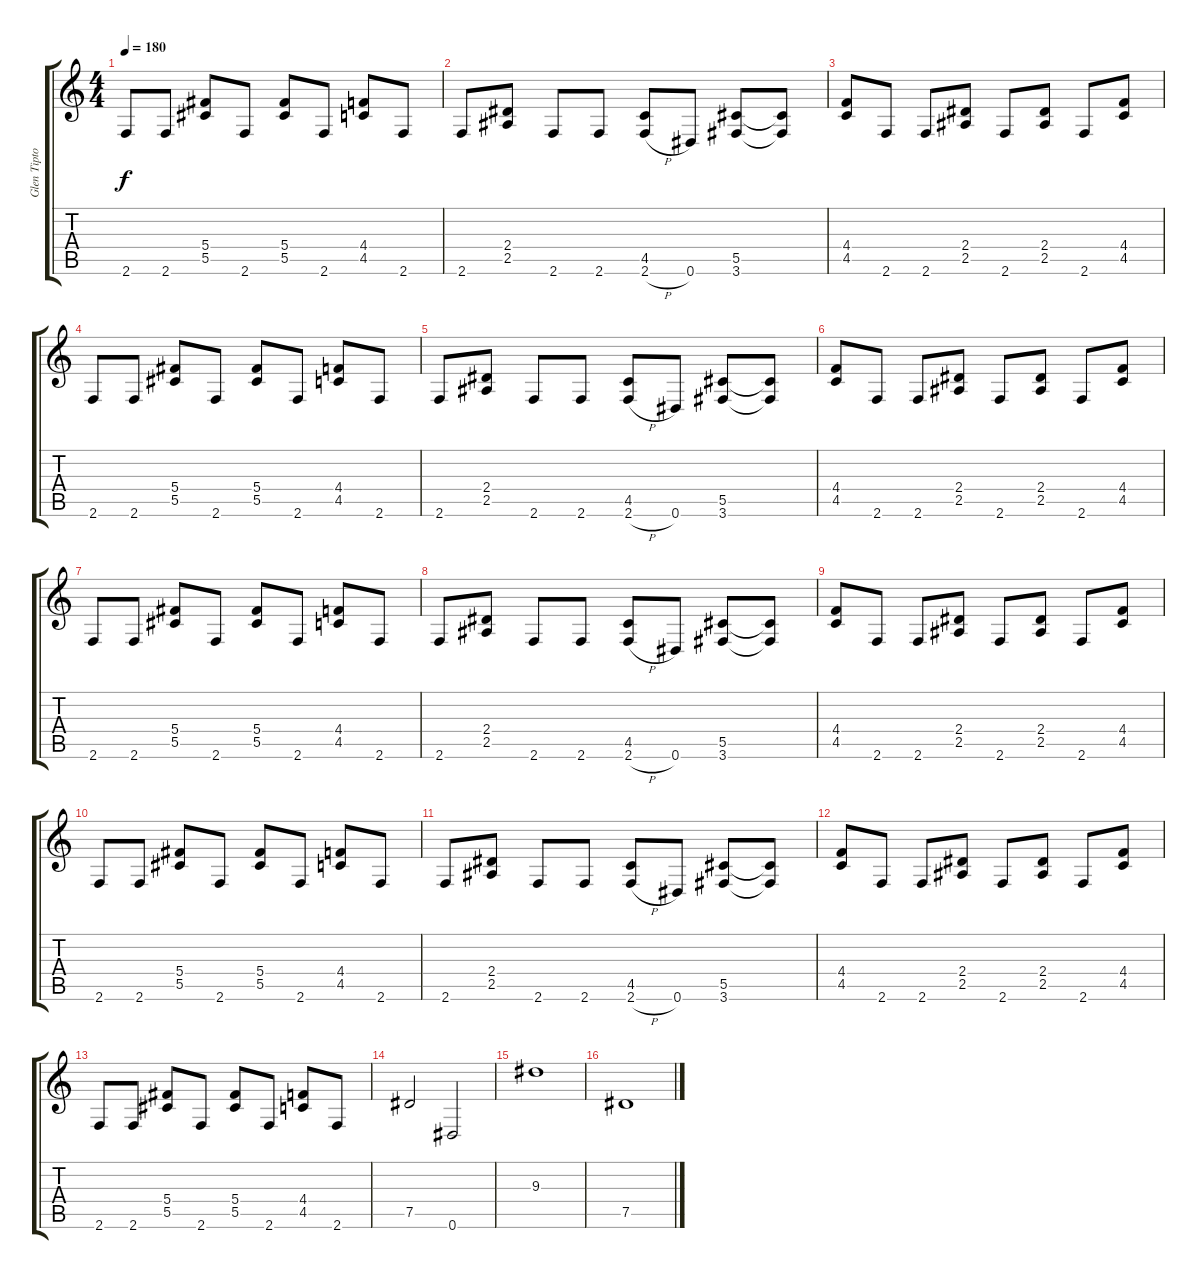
\track ("Glen Tipton" "Glen Tipto") {instrument distortionguitar}
\staff {score tabs}
\tuning (Eb4 Bb3 Gb3 Db3 Ab2 Eb2) {hide}
\ts (4 4)
\tempo 180
\clef g2
\ks c
2.6.8{dy f} 2.6.8 (5.4 5.5).8 2.6.8 (5.4 5.5).8 2.6.8 (4.4 4.5).8 2.6.8 |
2.6.8 (2.4 2.5).8 2.6.8 2.6.8 (4.5 2.6{h}).8 0.6.8 (5.5 3.6).8 (5.5{t} 3.6{t}).8 |
(4.4 4.5).8 2.6.8 2.6.8 (2.4 2.5).8 2.6.8 (2.4 2.5).8 2.6.8 (4.4 4.5).8 |
2.6.8 2.6.8 (5.4 5.5).8 2.6.8 (5.4 5.5).8 2.6.8 (4.4 4.5).8 2.6.8 |
2.6.8 (2.4 2.5).8 2.6.8 2.6.8 (4.5 2.6{h}).8 0.6.8 (5.5 3.6).8 (5.5{t} 3.6{t}).8 |
(4.4 4.5).8 2.6.8 2.6.8 (2.4 2.5).8 2.6.8 (2.4 2.5).8 2.6.8 (4.4 4.5).8 |
2.6.8 2.6.8 (5.4 5.5).8 2.6.8 (5.4 5.5).8 2.6.8 (4.4 4.5).8 2.6.8 |
2.6.8 (2.4 2.5).8 2.6.8 2.6.8 (4.5 2.6{h}).8 0.6.8 (5.5 3.6).8 (5.5{t} 3.6{t}).8 |
(4.4 4.5).8 2.6.8 2.6.8 (2.4 2.5).8 2.6.8 (2.4 2.5).8 2.6.8 (4.4 4.5).8 |
2.6.8 2.6.8 (5.4 5.5).8 2.6.8 (5.4 5.5).8 2.6.8 (4.4 4.5).8 2.6.8 |
2.6.8 (2.4 2.5).8 2.6.8 2.6.8 (4.5 2.6{h}).8 0.6.8 (5.5 3.6).8 (5.5{t} 3.6{t}).8 |
(4.4 4.5).8 2.6.8 2.6.8 (2.4 2.5).8 2.6.8 (2.4 2.5).8 2.6.8 (4.4 4.5).8 |
2.6.8 2.6.8 (5.4 5.5).8 2.6.8 (5.4 5.5).8 2.6.8 (4.4 4.5).8 2.6.8 |
7.5.2 0.6.2 |
9.3.1 |
7.5.1
